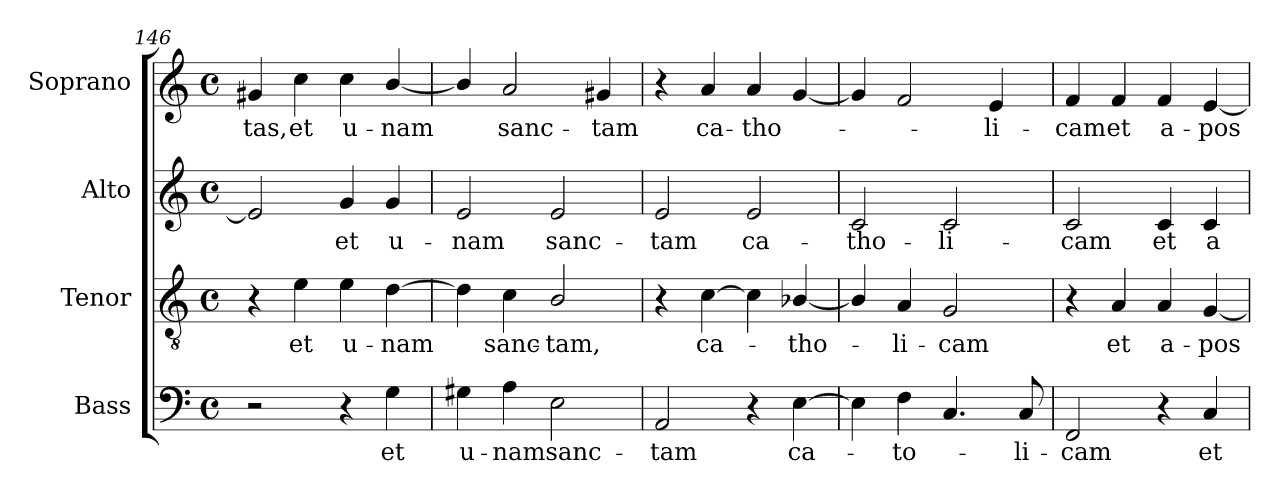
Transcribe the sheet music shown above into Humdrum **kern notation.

**kern	**text	**kern	**text	**kern	**text	**kern	**text
*part4	*part4	*part3	*part3	*part2	*part2	*part1	*part1
*staff4	*staff4	*staff3	*staff3	*staff2	*staff2	*staff1	*staff1
*I"Bass	*	*I"Tenor	*	*I"Alto	*	*I"Soprano	*
*I'B.	*	*I'T.	*	*I'A.	*	*I'S.	*
!!LO:LB:g=z
*clefF4	*	*clefGv2	*	*clefG2	*	*clefG2	*
*	*	*ITrd7c12	*	*	*	*	*
*k[]	*	*k[]	*	*k[]	*	*k[]	*
*C:	*	*C:	*	*C:	*	*C:	*
*M4/4	*	*M4/4	*	*M4/4	*	*M4/4	*
*met(c)	*	*met(c)	*	*met(c)	*	*met(c)	*
=146	=146	=146	=146	=146	=146	=146	=146
!	!	!	!	!	!	!	!LO:LY:b:color=#000000
2r	.	4r	.	2ei/]	.	4g#Xi/	-tas,
!	!	!	!LO:LY:b:color=#000000	!	!	!	!
!	!	!	!	!	!	!	!LO:LY:b:color=#000000
.	.	4Ei\	et	.	.	4cci\	et
!	!	!	!LO:LY:b:color=#000000	!	!	!	!
!	!	!	!	!	!LO:LY:b:color=#000000	!	!
!	!	!	!	!	!	!	!LO:LY:b:color=#000000
4r	.	4Ei\	u-	4gi/	et	4cci\	u-
!	!LO:LY:b:color=#000000	!	!	!	!	!	!
!	!	!	!LO:LY:b:color=#000000	!	!	!	!
!	!	!	!	!	!LO:LY:b:color=#000000	!	!
!	!	!	!	!	!	!	!LO:LY:b:color=#000000
4Gi\	et	[4Di\	-nam	4gi/	u-	[4bi/	-nam
=147	=147	=147	=147	=147	=147	=147	=147
!	!LO:LY:b:color=#000000	!	!	!	!	!	!
!	!	!	!	!	!LO:LY:b:color=#000000	!	!
4G#Xi\	u-	4Di\]	.	2ei/	-nam	4bi/]	.
!	!LO:LY:b:color=#000000	!	!	!	!	!	!
!	!	!	!LO:LY:b:color=#000000	!	!	!	!
!	!	!	!	!	!	!	!LO:LY:b:color=#000000
4Ai\	-nam	4Ci\	sanc-	.	.	2ai/	sanc-
!	!LO:LY:b:color=#000000	!	!	!	!	!	!
!	!	!	!LO:LY:b:color=#000000	!	!	!	!
!	!	!	!	!	!LO:LY:b:color=#000000	!	!
2Ei\	sanc-	2BBi/	-tam,	2ei/	sanc-	.	.
!	!	!	!	!	!	!	!LO:LY:b:color=#000000
.	.	.	.	.	.	4g#Xi/	-tam
=148	=148	=148	=148	=148	=148	=148	=148
!	!LO:LY:b:color=#000000	!	!	!	!	!	!
!	!	!	!	!	!LO:LY:b:color=#000000	!	!
2AAi/	-tam	4r	.	2ei/	-tam	4r	.
!	!	!	!LO:LY:b:color=#000000	!	!	!	!
!	!	!	!	!	!	!	!LO:LY:b:color=#000000
.	.	[4Ci\	ca-	.	.	4ai/	ca-
!	!	!	!	!	!LO:LY:b:color=#000000	!	!
!	!	!	!	!	!	!	!LO:LY:b:color=#000000
4r	.	4Ci\]	.	2ei/	ca-	4ai/	-tho-
!	!LO:LY:b:color=#000000	!	!	!	!	!	!
!	!	!	!LO:LY:b:color=#000000	!	!	!	!
[4Ei\	ca-	[4BB-Xi/	-tho-	.	.	[4gi/	.
=149	=149	=149	=149	=149	=149	=149	=149
!	!	!	!	!	!LO:LY:b:color=#000000	!	!
4Ei\]	.	4BB-i/]	.	2ci/	-tho-	4gi/]	.
!	!LO:LY:b:color=#000000	!	!	!	!	!	!
!	!	!	!LO:LY:b:color=#000000	!	!	!	!
4Fi\	-to-	4AAi/	-li-	.	.	2fi/	.
!	!	!	!LO:LY:b:color=#000000	!	!	!	!
!	!	!	!	!	!LO:LY:b:color=#000000	!	!
4.Ci/	.	2GGi/	-cam	2ci/	-li-	.	.
!	!	!	!	!	!	!	!LO:LY:b:color=#000000
.	.	.	.	.	.	4ei/	-li-
!	!LO:LY:b:color=#000000	!	!	!	!	!	!
8Ci/	-li-	.	.	.	.	.	.
=150	=150	=150	=150	=150	=150	=150	=150
!	!LO:LY:b:color=#000000	!	!	!	!	!	!
!	!	!	!	!	!LO:LY:b:color=#000000	!	!
!	!	!	!	!	!	!	!LO:LY:b:color=#000000
2FFi/	-cam	4r	.	2ci/	-cam	4fi/	-cam
!	!	!	!LO:LY:b:color=#000000	!	!	!	!
!	!	!	!	!	!	!	!LO:LY:b:color=#000000
.	.	4AAi/	et	.	.	4fi/	et
!	!	!	!LO:LY:b:color=#000000	!	!	!	!
!	!	!	!	!	!LO:LY:b:color=#000000	!	!
!	!	!	!	!	!	!	!LO:LY:b:color=#000000
4r	.	4AAi/	a-	4ci/	et	4fi/	a-
!	!LO:LY:b:color=#000000	!	!	!	!	!	!
!	!	!	!LO:LY:b:color=#000000	!	!	!	!
!	!	!	!	!	!LO:LY:b:color=#000000	!	!
!	!	!	!	!	!	!	!LO:LY:b:color=#000000
4Ci/	et	[4GGi/	-pos-	4ci/	a-	[4ei/	-pos-
=	=	=	=	=	=	=	=
*-	*-	*-	*-	*-	*-	*-	*-
